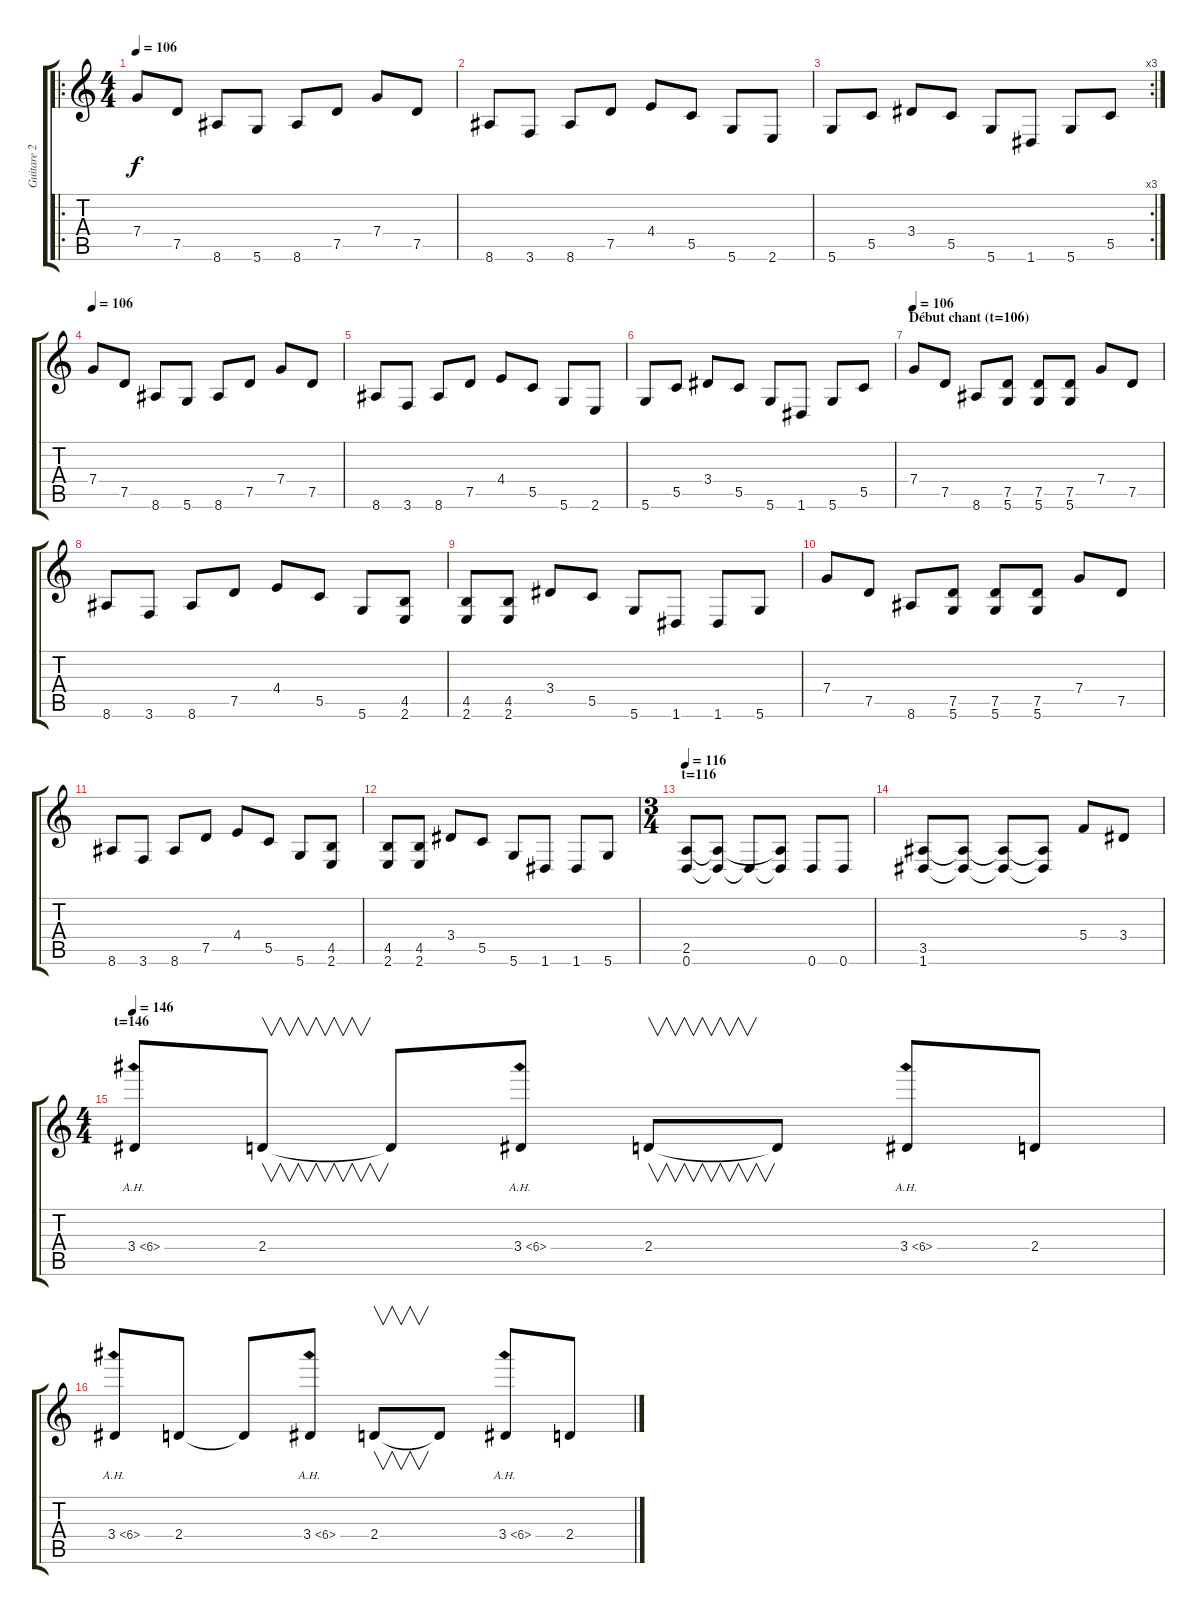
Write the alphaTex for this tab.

\track ("Guitare 2" "Guitare 2") {instrument distortionguitar}
\staff {score tabs}
\tuning (D4 A3 F3 C3 G2 D2) {hide}
\ro
\ts (4 4)
\tempo 106
\clef g2
\ks c
7.4.8{dy f} 7.5.8 8.6.8 5.6.8 8.6.8 7.5.8 7.4.8 7.5.8 |
8.6.8 3.6.8 8.6.8 7.5.8 4.4.8 5.5.8 5.6.8 2.6.8 |
\rc 3
5.6.8 5.5.8 3.4.8 5.5.8 5.6.8 1.6.8 5.6.8 5.5.8 |
\tempo 106
7.4.8 7.5.8 8.6.8 5.6.8 8.6.8 7.5.8 7.4.8 7.5.8 |
8.6.8 3.6.8 8.6.8 7.5.8 4.4.8 5.5.8 5.6.8 2.6.8 |
5.6.8 5.5.8 3.4.8 5.5.8 5.6.8 1.6.8 5.6.8 5.5.8 |
\section ("" "Début chant (t=106)")
\tempo 106
7.4.8 7.5.8 8.6.8 (7.5 5.6).8 (7.5 5.6).8 (7.5 5.6).8 7.4.8 7.5.8 |
8.6.8 3.6.8 8.6.8 7.5.8 4.4.8 5.5.8 5.6.8 (4.5 2.6).8 |
(4.5 2.6).8 (4.5 2.6).8 3.4.8 5.5.8 5.6.8 1.6.8 1.6.8 5.6.8 |
7.4.8 7.5.8 8.6.8 (7.5 5.6).8 (7.5 5.6).8 (7.5 5.6).8 7.4.8 7.5.8 |
8.6.8 3.6.8 8.6.8 7.5.8 4.4.8 5.5.8 5.6.8 (4.5 2.6).8 |
(4.5 2.6).8 (4.5 2.6).8 3.4.8 5.5.8 5.6.8 1.6.8 1.6.8 5.6.8 |
\ts (3 4)
\section ("" "t=116")
\tempo 116
(2.5 0.6).8 (2.5{t} 0.6{t}).8 0.6{t}.8 (2.5{t} 0.6{t}).8 0.6.8 0.6.8 |
(3.5 1.6).8 (3.5{t} 1.6{t}).8 (3.5{t} 1.6{t}).8 (3.5{t} 1.6{t}).8 5.4.8 3.4.8 |
\ts (4 4)
\section ("" "t=146")
\tempo 146
3.4{ah 3}.8 2.4.8{v} 2.4{t}.8 3.4{ah 3}.8 2.4.8{v} 2.4{t}.8 3.4{ah 3}.8 2.4.8 |
3.4{ah 3}.8 2.4.8 2.4{t}.8 3.4{ah 3}.8 2.4.8{v} 2.4{t}.8 3.4{ah 3}.8 2.4.8
